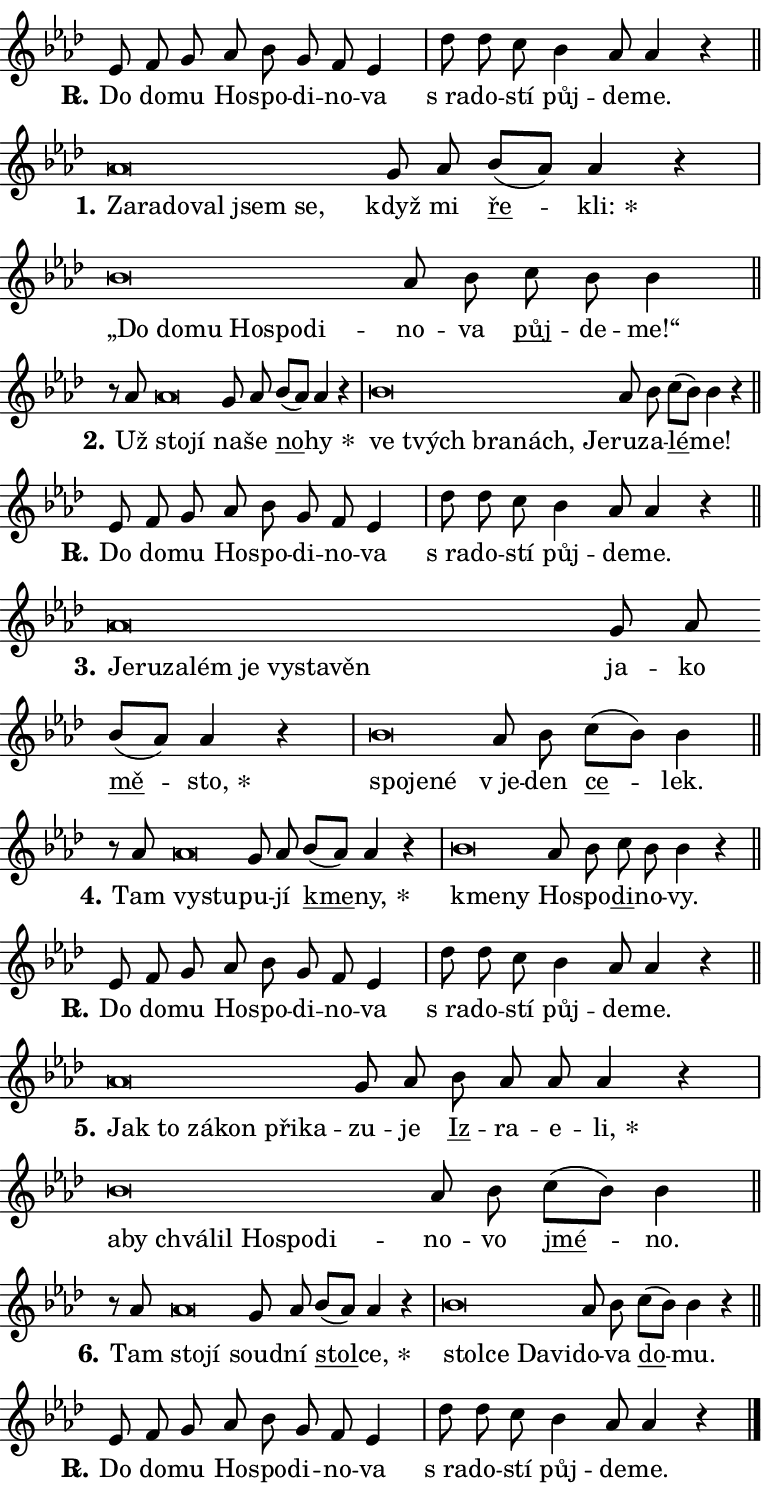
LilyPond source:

\version "2.24.0"
\header { tagline = "" }
\paper {
  indent = 0\cm
  top-margin = 0\cm
  right-margin = 0.13\cm % to fit lyric hyphens
  bottom-margin = 0\cm
  left-margin = 0\cm
  paper-width = 13\cm
  page-breaking = #ly:one-page-breaking
  system-system-spacing.basic-distance = #11
  score-system-spacing.basic-distance = #11
  ragged-last = ##f
}


%% Author: Thomas Morley
%% https://lists.gnu.org/archive/html/lilypond-user/2020-05/msg00002.html
#(define (line-position grob)
"Returns position of @var[grob} in current system:
   @code{'start}, if at first time-step
   @code{'end}, if at last time-step
   @code{'middle} otherwise
"
  (let* ((col (ly:item-get-column grob))
         (ln (ly:grob-object col 'left-neighbor))
         (rn (ly:grob-object col 'right-neighbor))
         (col-to-check-left (if (ly:grob? ln) ln col))
         (col-to-check-right (if (ly:grob? rn) rn col))
         (break-dir-left
           (and
             (ly:grob-property col-to-check-left 'non-musical #f)
             (ly:item-break-dir col-to-check-left)))
         (break-dir-right
           (and
             (ly:grob-property col-to-check-right 'non-musical #f)
             (ly:item-break-dir col-to-check-right))))
        (cond ((eqv? 1 break-dir-left) 'start)
              ((eqv? -1 break-dir-right) 'end)
              (else 'middle))))

#(define (tranparent-at-line-position vctor)
  (lambda (grob)
  "Relying on @code{line-position} select the relevant enry from @var{vctor}.
Used to determine transparency,"
    (case (line-position grob)
      ((end) (not (vector-ref vctor 0)))
      ((middle) (not (vector-ref vctor 1)))
      ((start) (not (vector-ref vctor 2))))))

noteHeadBreakVisibility =
#(define-music-function (break-visibility)(vector?)
"Makes @code{NoteHead}s transparent relying on @var{break-visibility}"
#{
  \override NoteHead.transparent =
    #(tranparent-at-line-position break-visibility)
#})

#(define delete-ledgers-for-transparent-note-heads
  (lambda (grob)
    "Reads whether a @code{NoteHead} is transparent.
If so this @code{NoteHead} is removed from @code{'note-heads} from
@var{grob}, which is supposed to be @code{LedgerLineSpanner}.
As a result ledgers are not printed for this @code{NoteHead}"
    (let* ((nhds-array (ly:grob-object grob 'note-heads))
           (nhds-list
             (if (ly:grob-array? nhds-array)
                 (ly:grob-array->list nhds-array)
                 '()))
           ;; Relies on the transparent-property being done before
           ;; Staff.LedgerLineSpanner.after-line-breaking is executed.
           ;; This is fragile ...
           (to-keep
             (remove
               (lambda (nhd)
                 (ly:grob-property nhd 'transparent #f))
               nhds-list)))
      ;; TODO find a better method to iterate over grob-arrays, similiar
      ;; to filter/remove etc for lists
      ;; For now rebuilt from scratch
      (set! (ly:grob-object grob 'note-heads)  '())
      (for-each
        (lambda (nhd)
          (ly:pointer-group-interface::add-grob grob 'note-heads nhd))
        to-keep))))

squashNotes = {
  \override NoteHead.X-extent = #'(-0.2 . 0.2)
  \override NoteHead.Y-extent = #'(-0.75 . 0)
  \override NoteHead.stencil =
    #(lambda (grob)
       (let ((pos (ly:grob-property grob 'staff-position)))
         (begin
           (if (< pos -7) (display "ERROR: Lower brevis then expected\n") (display ""))
           (if (<= pos -6) ly:text-interface::print ly:note-head::print))))
}
unSquashNotes = {
  \revert NoteHead.X-extent
  \revert NoteHead.Y-extent
  \revert NoteHead.stencil
}

hideNotes = \noteHeadBreakVisibility #begin-of-line-visible
unHideNotes = \noteHeadBreakVisibility #all-visible

% work-around for resetting accidentals
% https://lilypond.org/doc/v2.23/Documentation/notation/displaying-rhythms#unmetered-music
cadenzaMeasure = {
  \cadenzaOff
  \partial 1024 s1024
  \cadenzaOn
}

#(define-markup-command (accent layout props text) (markup?)
  "Underline accented syllable"
  (interpret-markup layout props
    #{\markup \override #'(offset . 4.3) \underline { #text }#}))

responsum = \markup \concat {
  "R" \hspace #-1.05 \path #0.1 #'((moveto 0 0.07) (lineto 0.9 0.8)) \hspace #0.05 "."
}

spaceSize = #0.6828661417322834 % exact space size for TeX Gyre Schola

\layout {
  \context {
    \Staff
    \remove "Time_signature_engraver"
    \override LedgerLineSpanner.after-line-breaking = #delete-ledgers-for-transparent-note-heads
  }
  \context {
    \Lyrics {
      \override LyricSpace.minimum-distance = \spaceSize
      \override LyricText.font-name = #"TeX Gyre Schola"
      \override LyricText.font-size = 1
      \override StanzaNumber.font-name = #"TeX Gyre Schola Bold"
      \override StanzaNumber.font-size = 1
    }
  }
  \context {
    \Score 
    \override NoteHead.text =
      #(lambda (grob) 
        (let ((pos (ly:grob-property grob 'staff-position)))
          #{\markup {
            \combine
              \halign #-0.55 \raise #(if (= pos -6) 0 0.5) \override #'(thickness . 2) \draw-line #'(3.2 . 0)
              \musicglyph "noteheads.sM1"
          }#}))
  }
}

% magnetic-lyrics.ily
%
%   written by
%     Jean Abou Samra <jean@abou-samra.fr>
%     Werner Lemberg <wl@gnu.org>
%
%   adapted by
%     Jiri Hon <jiri.hon@gmail.com>
%
% Version 2022-Apr-15

% https://www.mail-archive.com/lilypond-user@gnu.org/msg149350.html

#(define (Left_hyphen_pointer_engraver context)
   "Collect syllable-hyphen-syllable occurrences in lyrics and store
them in properties.  This engraver only looks to the left.  For
example, if the lyrics input is @code{foo -- bar}, it does the
following.

@itemize @bullet
@item
Set the @code{text} property of the @code{LyricHyphen} grob between
@q{foo} and @q{bar} to @code{foo}.

@item
Set the @code{left-hyphen} property of the @code{LyricText} grob with
text @q{foo} to the @code{LyricHyphen} grob between @q{foo} and
@q{bar}.
@end itemize

Use this auxiliary engraver in combination with the
@code{lyric-@/text::@/apply-@/magnetic-@/offset!} hook."
   (let ((hyphen #f)
         (text #f))
     (make-engraver
      (acknowledgers
       ((lyric-syllable-interface engraver grob source-engraver)
        (set! text grob)))
      (end-acknowledgers
       ((lyric-hyphen-interface engraver grob source-engraver)
        ;(when (not (grob::has-interface grob 'lyric-space-interface))
          (set! hyphen grob)));)
      ((stop-translation-timestep engraver)
       (when (and text hyphen)
         (ly:grob-set-object! text 'left-hyphen hyphen))
       (set! text #f)
       (set! hyphen #f)))))

#(define (lyric-text::apply-magnetic-offset! grob)
   "If the space between two syllables is less than the value in
property @code{LyricText@/.details@/.squash-threshold}, move the right
syllable to the left so that it gets concatenated with the left
syllable.

Use this function as a hook for
@code{LyricText@/.after-@/line-@/breaking} if the
@code{Left_@/hyphen_@/pointer_@/engraver} is active."
   (let ((hyphen (ly:grob-object grob 'left-hyphen #f)))
     (when hyphen
       (let ((left-text (ly:spanner-bound hyphen LEFT)))
         (when (grob::has-interface left-text 'lyric-syllable-interface)
           (let* ((common (ly:grob-common-refpoint grob left-text X))
                  (this-x-ext (ly:grob-extent grob common X))
                  (left-x-ext
                   (begin
                     ;; Trigger magnetism for left-text.
                     (ly:grob-property left-text 'after-line-breaking)
                     (ly:grob-extent left-text common X)))
                  ;; `delta` is the gap width between two syllables.
                  (delta (- (interval-start this-x-ext)
                            (interval-end left-x-ext)))
                  (details (ly:grob-property grob 'details))
                  (threshold (assoc-get 'squash-threshold details 0.2)))
             (when (< delta threshold)
               (let* (;; We have to manipulate the input text so that
                      ;; ligatures crossing syllable boundaries are not
                      ;; disabled.  For languages based on the Latin
                      ;; script this is essentially a beautification.
                      ;; However, for non-Western scripts it can be a
                      ;; necessity.
                      (lt (ly:grob-property left-text 'text))
                      (rt (ly:grob-property grob 'text))
                      (is-space (grob::has-interface hyphen 'lyric-space-interface))
                      (space (if is-space " " ""))
                      (extra-delta (if is-space spaceSize 0))
                      ;; Append new syllable.
                      (ltrt-space (if (and (string? lt) (string? rt))
                                (string-append lt space rt)
                                (make-concat-markup (list lt space rt))))
                      ;; Right-align `ltrt` to the right side.
                      (ltrt-space-markup (grob-interpret-markup
                               grob
                               (make-translate-markup
                                (cons (interval-length this-x-ext) 0)
                                (make-right-align-markup ltrt-space)))))
                 (begin
                   ;; Don't print `left-text`.
                   (ly:grob-set-property! left-text 'stencil #f)
                   ;; Set text and stencil (which holds all collected
                   ;; syllables so far) and shift it to the left.
                   (ly:grob-set-property! grob 'text ltrt-space)
                   (ly:grob-set-property! grob 'stencil ltrt-space-markup)
                   (ly:grob-translate-axis! grob (- (- delta extra-delta)) X))))))))))


#(define (lyric-hyphen::displace-bounds-first grob)
   ;; Make very sure this callback isn't triggered too early.
   (let ((left (ly:spanner-bound grob LEFT))
         (right (ly:spanner-bound grob RIGHT)))
     (ly:grob-property left 'after-line-breaking)
     (ly:grob-property right 'after-line-breaking)
     (ly:lyric-hyphen::print grob)))

squashThreshold = #0.4

\layout {
  \context {
    \Lyrics
    \consists #Left_hyphen_pointer_engraver
    \override LyricText.after-line-breaking =
      #lyric-text::apply-magnetic-offset!
    \override LyricHyphen.stencil = #lyric-hyphen::displace-bounds-first
    \override LyricText.details.squash-threshold = \squashThreshold
    \override LyricHyphen.minimum-distance = 0
    \override LyricHyphen.minimum-length = \squashThreshold
  }
}

squashText = \override LyricText.details.squash-threshold = 9999
unSquashText = \override LyricText.details.squash-threshold = \squashThreshold

leftText = \override LyricText.self-alignment-X = #LEFT
unLeftText = \revert LyricText.self-alignment-X

starOffset = #(lambda (grob) 
                (let ((x_offset (ly:self-alignment-interface::aligned-on-x-parent grob)))
                  (if (= x_offset 0) 0 (+ x_offset 1.2))))

star = #(define-music-function (syllable)(string?)
"Append star separator at the end of a syllable"
#{
  \once \override LyricText.X-offset = #starOffset
  \lyricmode { \markup {
    #syllable
    \override #'((font-name . "TeX Gyre Schola Bold")) \hspace #0.2 \lower #0.65 \larger "*"
  } }
#})

starAccent = #(define-music-function (syllable)(string?)
"Append star separator at the end of a syllable and make accent"
#{
  \once \override LyricText.X-offset = #starOffset
  \lyricmode { \markup {
    \accent #syllable
    \override #'((font-name . "TeX Gyre Schola Bold")) \hspace #0.2 \lower #0.65 \larger "*"
  } }
#})

breath = #(define-music-function (syllable)(string?)
"Append breathing indicator at the end of a syllable"
#{
  \lyricmode { \markup { #syllable "+" } }
#})

optionalBreath = #(define-music-function (syllable)(string?)
"Append optional breathing indicator at the end of a syllable"
#{
  \lyricmode { \markup { #syllable "(+)" } }
#})


\score {
    <<
        \new Voice = "melody" { \cadenzaOn \key as \major \relative { es'8 f g as bes g f es4 \cadenzaMeasure \bar "|" des'8 des c \bar "" bes4 as8 as4 r \cadenzaMeasure \bar "||" \break } }
        \new Lyrics \lyricsto "melody" { \lyricmode { \set stanza = \responsum
Do do -- mu Ho -- spo -- di -- no -- va "s ra" -- do -- stí půj -- de -- me. } }
    >>
    \layout {}
}

\score {
    <<
        \new Voice = "melody" { \cadenzaOn \key as \major \relative { \squashNotes as'\breve*1/16 \hideNotes \breve*1/16 \bar "" \breve*1/16 \bar "" \breve*1/16 \bar "" \breve*1/16 \breve*1/16 \bar "" \unHideNotes \unSquashNotes g8 as \bar "" bes[( as)] as4 r \cadenzaMeasure \bar "|" \squashNotes bes\breve*1/16 \hideNotes \breve*1/16 \bar "" \breve*1/16 \bar "" \breve*1/16 \bar "" \breve*1/16 \breve*1/16 \bar "" \unHideNotes \unSquashNotes as8 bes \bar "" c bes bes4 \cadenzaMeasure \bar "||" \break } }
        \new Lyrics \lyricsto "melody" { \lyricmode { \set stanza = "1."
\leftText Za -- \squashText ra -- do -- val jsem se, \unLeftText \unSquashText když mi \markup \accent ře -- \star kli: \leftText „Do \squashText do -- mu Ho -- spo -- di -- \unLeftText \unSquashText no -- va \markup \accent půj -- de -- me!“ } }
    >>
    \layout {}
}

\score {
    <<
        \new Voice = "melody" { \cadenzaOn \key as \major \relative { r8 as'8 \squashNotes as\breve*1/16 \hideNotes \breve*1/16 \bar "" \unHideNotes \unSquashNotes g8 as \bar "" bes[( as)] as4 r \cadenzaMeasure \bar "|" \squashNotes bes\breve*1/16 \hideNotes \breve*1/16 \bar "" \breve*1/16 \bar "" \breve*1/16 \breve*1/16 \bar "" \unHideNotes \unSquashNotes as8 bes \bar "" c[( bes)] bes4 r \cadenzaMeasure \bar "||" \break } }
        \new Lyrics \lyricsto "melody" { \lyricmode { \set stanza = "2."
Už \leftText sto -- \squashText jí \unLeftText \unSquashText na -- še \markup \accent no -- \star hy \leftText ve \squashText tvých bra -- nách, Je -- \unLeftText \unSquashText ru -- za -- \markup \accent lé -- me! } }
    >>
    \layout {}
}

\score {
    <<
        \new Voice = "melody" { \cadenzaOn \key as \major \relative { es'8 f g as bes g f es4 \cadenzaMeasure \bar "|" des'8 des c \bar "" bes4 as8 as4 r \cadenzaMeasure \bar "||" \break } }
        \new Lyrics \lyricsto "melody" { \lyricmode { \set stanza = \responsum
Do do -- mu Ho -- spo -- di -- no -- va "s ra" -- do -- stí půj -- de -- me. } }
    >>
    \layout {}
}

\score {
    <<
        \new Voice = "melody" { \cadenzaOn \key as \major \relative { \squashNotes as'\breve*1/16 \hideNotes \breve*1/16 \bar "" \breve*1/16 \bar "" \breve*1/16 \bar "" \breve*1/16 \bar "" \breve*1/16 \bar "" \breve*1/16 \breve*1/16 \bar "" \unHideNotes \unSquashNotes g8 as \bar "" bes[( as)] as4 r \cadenzaMeasure \bar "|" \squashNotes bes\breve*1/16 \hideNotes \breve*1/16 \breve*1/16 \bar "" \unHideNotes \unSquashNotes as8 bes \bar "" c[( bes)] bes4 \cadenzaMeasure \bar "||" \break } }
        \new Lyrics \lyricsto "melody" { \lyricmode { \set stanza = "3."
\leftText Je -- \squashText ru -- za -- lém je vy -- sta -- věn \unLeftText \unSquashText ja -- ko \markup \accent mě -- \star sto, \leftText spo -- \squashText je -- né \unLeftText \unSquashText "v je" -- den \markup \accent ce -- lek. } }
    >>
    \layout {}
}

\score {
    <<
        \new Voice = "melody" { \cadenzaOn \key as \major \relative { r8 as'8 \squashNotes as\breve*1/16 \hideNotes \breve*1/16 \bar "" \unHideNotes \unSquashNotes g8 as \bar "" bes[( as)] as4 r \cadenzaMeasure \bar "|" \squashNotes bes\breve*1/16 \hideNotes \breve*1/16 \bar "" \unHideNotes \unSquashNotes as8 bes \bar "" c bes bes4 r \cadenzaMeasure \bar "||" \break } }
        \new Lyrics \lyricsto "melody" { \lyricmode { \set stanza = "4."
Tam \leftText vy -- \squashText stu -- \unLeftText \unSquashText pu -- jí \markup \accent kme -- \star ny, \leftText kme -- \squashText ny \unLeftText \unSquashText Ho -- spo -- \markup \accent di -- no -- vy. } }
    >>
    \layout {}
}

\score {
    <<
        \new Voice = "melody" { \cadenzaOn \key as \major \relative { es'8 f g as bes g f es4 \cadenzaMeasure \bar "|" des'8 des c \bar "" bes4 as8 as4 r \cadenzaMeasure \bar "||" \break } }
        \new Lyrics \lyricsto "melody" { \lyricmode { \set stanza = \responsum
Do do -- mu Ho -- spo -- di -- no -- va "s ra" -- do -- stí půj -- de -- me. } }
    >>
    \layout {}
}

\score {
    <<
        \new Voice = "melody" { \cadenzaOn \key as \major \relative { \squashNotes as'\breve*1/16 \hideNotes \breve*1/16 \bar "" \breve*1/16 \bar "" \breve*1/16 \bar "" \breve*1/16 \breve*1/16 \bar "" \unHideNotes \unSquashNotes g8 as \bar "" bes as as as4 r \cadenzaMeasure \bar "|" \squashNotes bes\breve*1/16 \hideNotes \breve*1/16 \bar "" \breve*1/16 \bar "" \breve*1/16 \bar "" \breve*1/16 \bar "" \breve*1/16 \breve*1/16 \bar "" \unHideNotes \unSquashNotes as8 bes \bar "" c[( bes)] bes4 \cadenzaMeasure \bar "||" \break } }
        \new Lyrics \lyricsto "melody" { \lyricmode { \set stanza = "5."
\leftText Jak \squashText to zá -- kon při -- ka -- \unLeftText \unSquashText zu -- je \markup \accent Iz -- ra -- e -- \star li, \leftText a -- \squashText by chvá -- lil Ho -- spo -- di -- \unLeftText \unSquashText no -- vo \markup \accent jmé -- no. } }
    >>
    \layout {}
}

\score {
    <<
        \new Voice = "melody" { \cadenzaOn \key as \major \relative { r8 as'8 \squashNotes as\breve*1/16 \hideNotes \breve*1/16 \bar "" \unHideNotes \unSquashNotes g8 as \bar "" bes[( as)] as4 r \cadenzaMeasure \bar "|" \squashNotes bes\breve*1/16 \hideNotes \breve*1/16 \bar "" \breve*1/16 \breve*1/16 \bar "" \unHideNotes \unSquashNotes as8 bes \bar "" c[( bes)] bes4 r \cadenzaMeasure \bar "||" \break } }
        \new Lyrics \lyricsto "melody" { \lyricmode { \set stanza = "6."
Tam \leftText sto -- \squashText jí \unLeftText \unSquashText soud -- ní \markup \accent stol -- \star ce, \leftText stol -- \squashText ce Da -- vi -- \unLeftText \unSquashText do -- va \markup \accent do -- mu. } }
    >>
    \layout {}
}

\score {
    <<
        \new Voice = "melody" { \cadenzaOn \key as \major \relative { es'8 f g as bes g f es4 \cadenzaMeasure \bar "|" des'8 des c \bar "" bes4 as8 as4 r \cadenzaMeasure \bar "||" \break } \bar "|." }
        \new Lyrics \lyricsto "melody" { \lyricmode { \set stanza = \responsum
Do do -- mu Ho -- spo -- di -- no -- va "s ra" -- do -- stí půj -- de -- me. } }
    >>
    \layout {}
}
